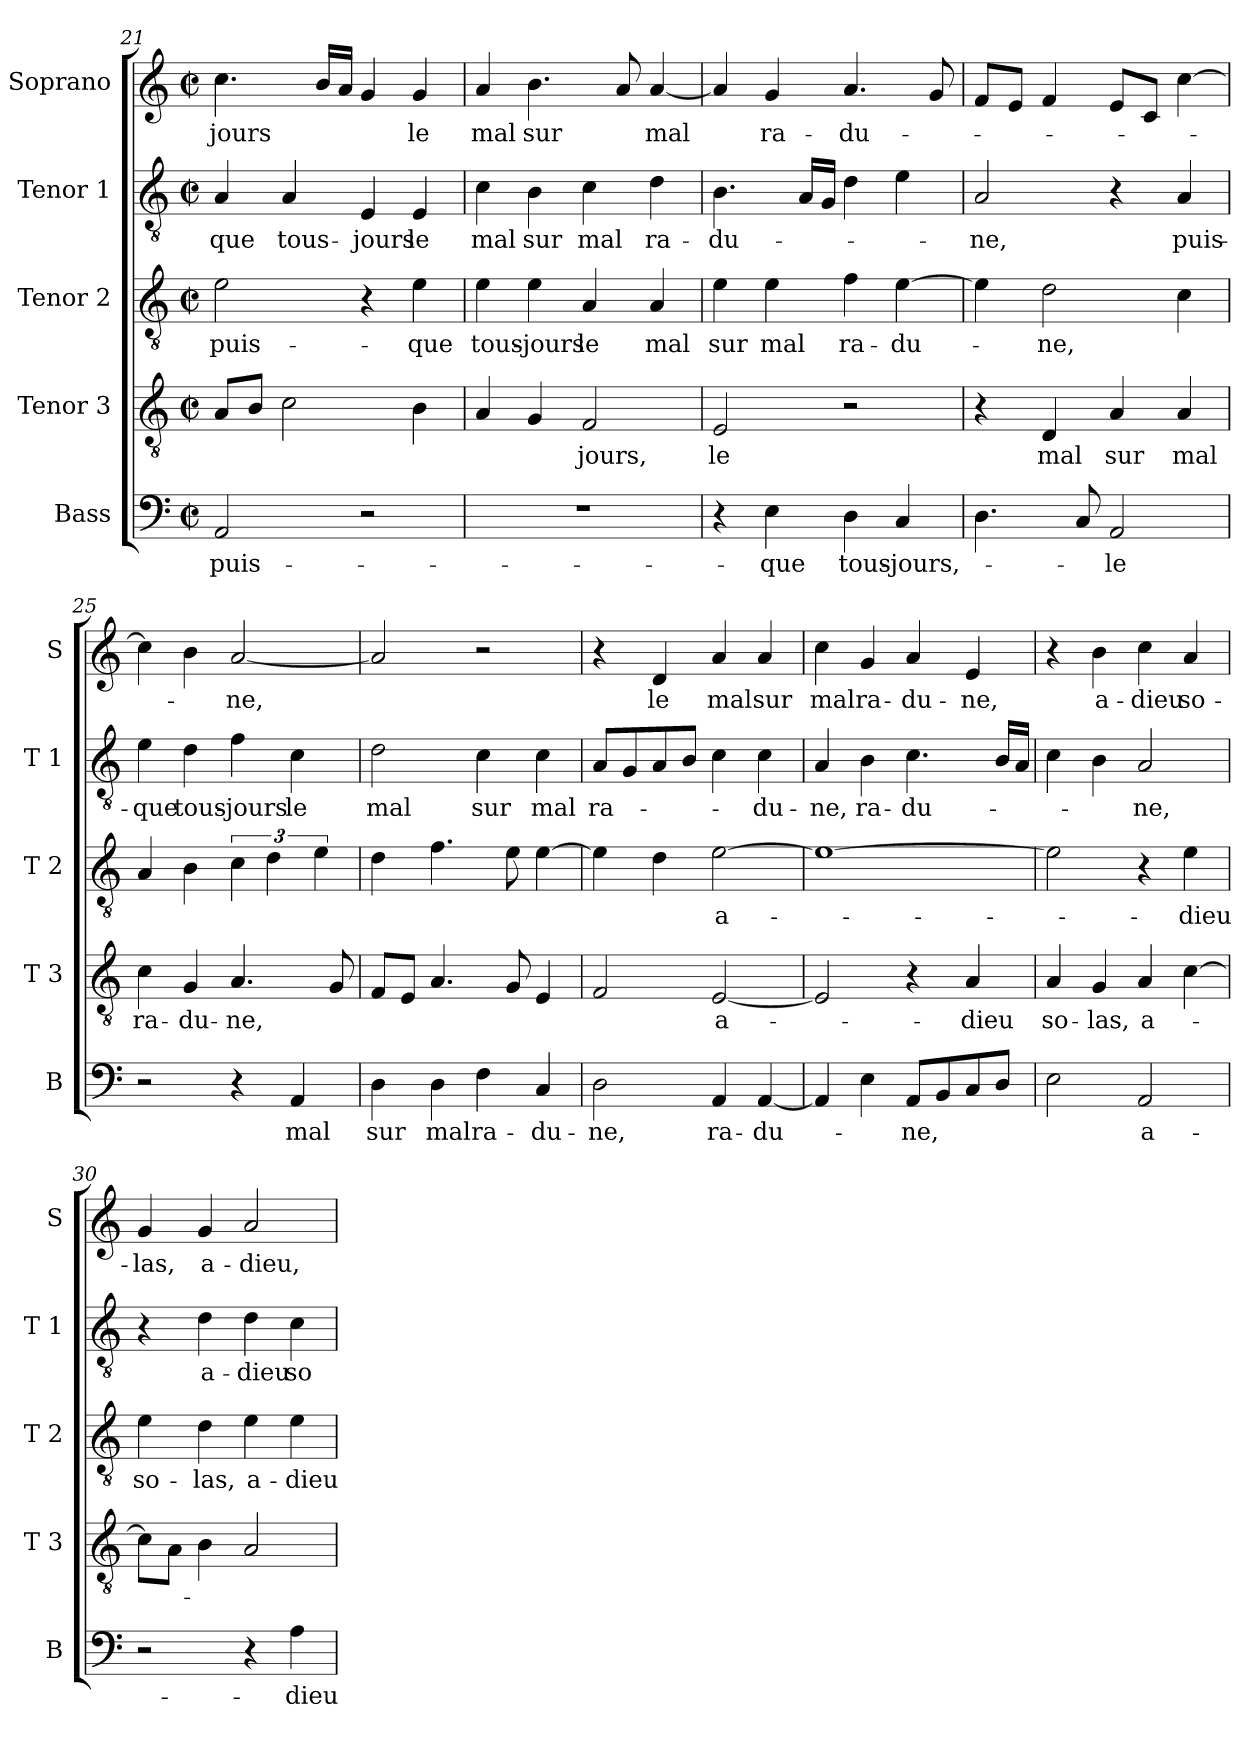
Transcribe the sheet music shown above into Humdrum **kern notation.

**kern	**text	**kern	**text	**kern	**text	**kern	**text	**kern	**text
*part5	*part5	*part4	*part4	*part3	*part3	*part2	*part2	*part1	*part1
*staff5	*staff5	*staff4	*staff4	*staff3	*staff3	*staff2	*staff2	*staff1	*staff1
*I"Bass	*	*I"Tenor 3	*	*I"Tenor 2	*	*I"Tenor 1	*	*I"Soprano	*
*I'B	*	*I'T 3	*	*I'T 2	*	*I'T 1	*	*I'S	*
*clefF4	*	*clefGv2	*	*clefGv2	*	*clefGv2	*	*clefG2	*
*k[]	*	*k[]	*	*k[]	*	*k[]	*	*k[]	*
*C:	*	*C:	*	*C:	*	*C:	*	*C:	*
*M2/2	*	*M2/2	*	*M2/2	*	*M2/2	*	*M2/2	*
*met(c|)	*	*met(c|)	*	*met(c|)	*	*met(c|)	*	*met(c|)	*
=21	=21	=21	=21	=21	=21	=21	=21	=21	=21
2AA/	puis-	8A/L	.	2e\	puis-	4A/	-que	4.cc\	-jours
.	.	8B/J	.	.	.	.	.	.	.
.	.	2c\	.	.	.	4A/	tous-	.	.
.	.	.	.	.	.	.	.	16b/LL	.
.	.	.	.	.	.	.	.	16a/JJ	.
2r	.	.	.	4r	.	4E/	-jours	4g/	.
.	.	4B\	.	4e\	-que	4E/	le	4g/	le
=22	=22	=22	=22	=22	=22	=22	=22	=22	=22
1r	.	4A/	.	4e\	tous-	4c\	mal	4a/	mal
.	.	4G/	.	4e\	-jours	4B\	sur	4.b\	sur
.	.	2F/	-jours,	4A/	le	4c\	mal	.	.
.	.	.	.	.	.	.	.	8a/	.
.	.	.	.	4A/	mal	4d\	ra-	[4a/	mal
=23	=23	=23	=23	=23	=23	=23	=23	=23	=23
4r	.	2E/	le	4e\	sur	4.B\	-du-	4a/]	.
4E\	-que	.	.	4e\	mal	.	.	4g/	ra-
.	.	.	.	.	.	16A/LL	.	.	.
.	.	.	.	.	.	16G/JJ	.	.	.
4D\	tous-	2r	.	4f\	ra-	4d\	.	4.a/	-du-
4C/	-jours,-	.	.	[4e\	-du-	4e\	.	.	.
.	.	.	.	.	.	.	.	8g/	.
!!LO:LB:g=z
=24	=24	=24	=24	=24	=24	=24	=24	=24	=24
4.D\	.	4r	.	4e\]	.	2A/	-ne,	8f/L	.
.	.	.	.	.	.	.	.	8e/J	.
.	.	4D/	mal	2d\	-ne,	.	.	4f/	.
8C/	.	.	.	.	.	.	.	.	.
2AA/	-le	4A/	sur	.	.	4r	.	8e/L	.
.	.	.	.	.	.	.	.	8c/J	.
.	.	4A/	mal	4c\	.	4A/	puis-	[4cc\	.
=25	=25	=25	=25	=25	=25	=25	=25	=25	=25
2r	.	4c\	ra-	4A/	.	4e\	-que	4cc\]	.
.	.	4G/	-du-	4B\	.	4d\	tous-	4b\	.
4r	.	4.A/	-ne,	6c\	.	4f\	-jours	[2a/	-ne,
.	.	.	.	6d\	.	.	.	.	.
4AA/	mal	.	.	.	.	4c\	le	.	.
.	.	.	.	6e\	.	.	.	.	.
.	.	8G/	.	.	.	.	.	.	.
=26	=26	=26	=26	=26	=26	=26	=26	=26	=26
4D\	sur	8F/L	.	4d\	.	2d\	mal	2a/]	.
.	.	8E/J	.	.	.	.	.	.	.
4D\	mal	4.A/	.	4.f\	.	.	.	.	.
4F\	ra-	.	.	.	.	4c\	sur	2r	.
.	.	8G/	.	8e\	.	.	.	.	.
4C/	-du-	4E/	.	[4e\	.	4c\	mal	.	.
=27	=27	=27	=27	=27	=27	=27	=27	=27	=27
2D\	-ne,	2F/	.	4e\]	.	8A/L	ra-	4r	.
.	.	.	.	.	.	8G/	.	.	.
.	.	.	.	4d\	.	8A/	.	4d/	le
.	.	.	.	.	.	8B/J	.	.	.
4AA/	ra-	[2E/	a-	[2e\	a-	4c\	.	4a/	mal
[4AA/	-du-	.	.	.	.	4c\	-du-	4a/	sur
=28	=28	=28	=28	=28	=28	=28	=28	=28	=28
4AA/]	.	2E/]	.	1e_	.	4A/	-ne,	4cc\	mal
4E\	.	.	.	.	.	4B\	ra-	4g/	ra-
8AA/L	-ne,	4r	.	.	.	4.c\	-du-	4a/	-du-
8BB/	.	.	.	.	.	.	.	.	.
8C/	.	4A/	-dieu	.	.	.	.	4e/	-ne,
8D/J	.	.	.	.	.	16B/LL	.	.	.
.	.	.	.	.	.	16A/JJ	.	.	.
=29	=29	=29	=29	=29	=29	=29	=29	=29	=29
2E\	.	4A/	so-	2e\]	.	4c\	.	4r	.
.	.	4G/	-las,	.	.	4B\	.	4b\	a-
2AA/	a-	4A/	a-	4r	.	2A/	-ne,	4cc\	-dieu
.	.	[4c\	.	4e\	-dieu	.	.	4a/	so-
!!LO:PB:g=z
=30	=30	=30	=30	=30	=30	=30	=30	=30	=30
2r	.	8c\L]	.	4e\	so-	4r	.	4g/	-las,
.	.	8A\J	.	.	.	.	.	.	.
.	.	4B\	.	4d\	-las,	4d\	a-	4g/	a-
4r	.	2A/	.	4e\	a-	4d\	-dieu	2a/	-dieu,
4A\	-dieu	.	.	4e\	-dieu	4c\	so-	.	.
=	=	=	=	=	=	=	=	=	=
*-	*-	*-	*-	*-	*-	*-	*-	*-	*-
